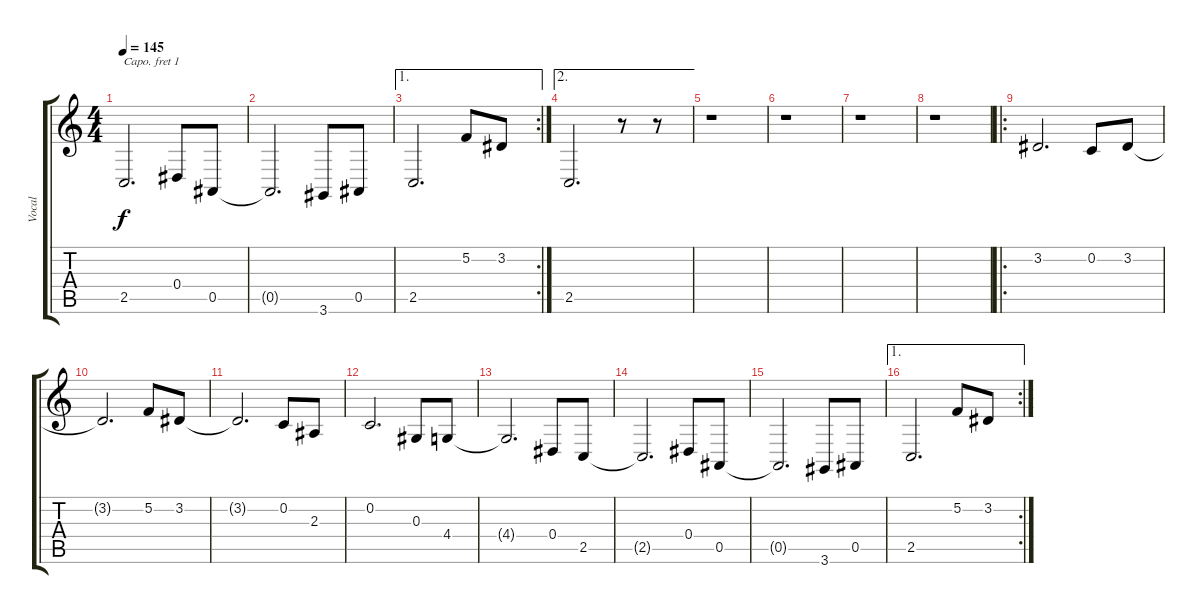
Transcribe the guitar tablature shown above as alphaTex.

\track ("Vocal" "Vocal") {instrument voiceoohs}
\staff {score tabs}
\capo 1
\tuning (E4 B3 G3 D3 A2 E2) {hide}
\ts (4 4)
\tempo 145
\clef g2
\ks c
2.5{t}.2{d dy f} 0.4.8 0.5.8 |
0.5{t}.2{d} 3.6.8 0.5.8 |
\ae 1
\rc 2
2.5.2{d} 5.2.8 3.2.8 |
\ae 2
2.5.2{d} r.8 r.8 |
r.1 |
r.1 |
r.1 |
r.1 |
\ro
3.2.2{d} 0.2.8 3.2.8 |
3.2{t}.2{d} 5.2.8 3.2.8 |
3.2{t}.2{d} 0.2.8 2.3.8 |
0.2.2{d} 0.3.8 4.4.8 |
4.4{t}.2{d} 0.4.8 2.5.8 |
2.5{t}.2{d} 0.4.8 0.5.8 |
0.5{t}.2{d} 3.6.8 0.5.8 |
\ae 1
\rc 2
2.5.2{d} 5.2.8 3.2.8
